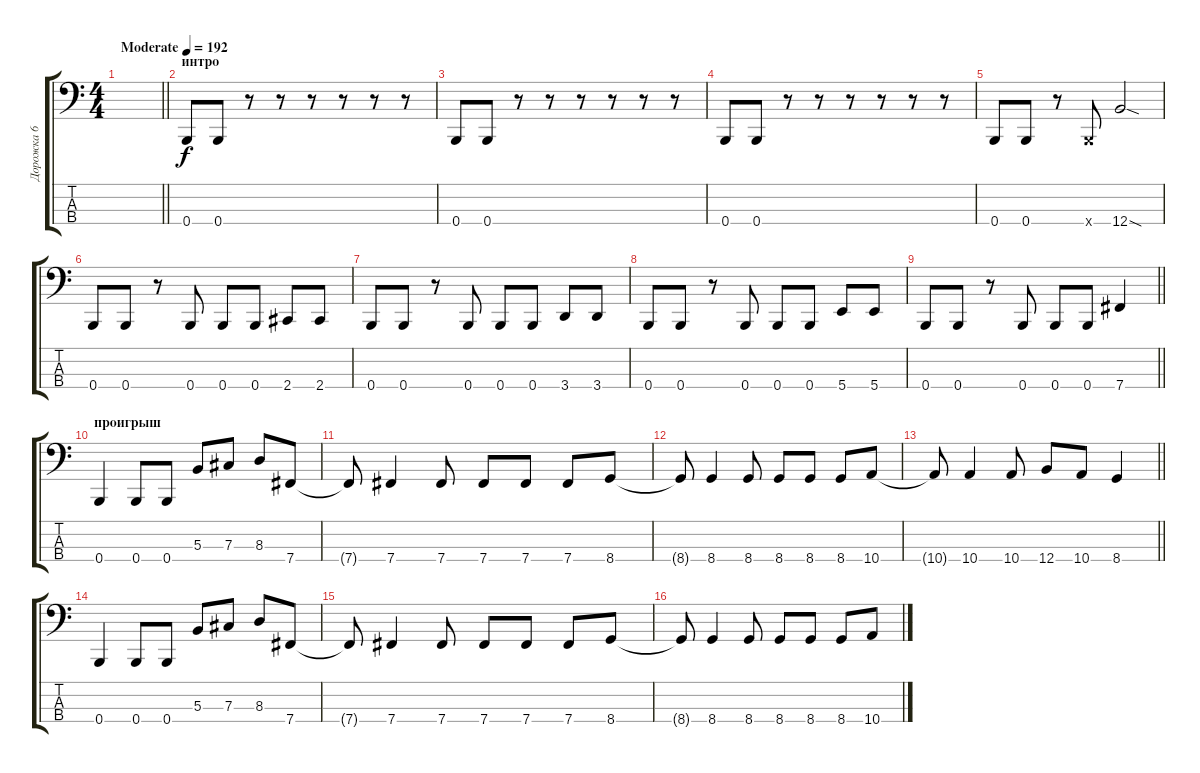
\track ("Дорожка 6" "Дорожка 6") {instrument electricbassfinger}
\staff {score tabs}
\tuning (E2 B1 Gb1 B0) {hide}
\ts (4 4)
\tempo (192 "Moderate")
\clef f4
\barLineRight lightlight
\ks c
|
\section ("" "интро")
0.4.8 0.4.8 r.8 r.8 r.8 r.8 r.8 r.8 |
0.4.8 0.4.8 r.8 r.8 r.8 r.8 r.8 r.8 |
0.4.8 0.4.8 r.8 r.8 r.8 r.8 r.8 r.8 |
0.4.8 0.4.8 r.8 0.4{x}.8 12.4{sod}.2{instrument slapbass1} |
0.4.8{instrument electricbassfinger} 0.4.8 r.8 0.4.8 0.4.8 0.4.8 2.4.8 2.4.8 |
0.4.8 0.4.8 r.8 0.4.8 0.4.8 0.4.8 3.4.8 3.4.8 |
0.4.8 0.4.8 r.8 0.4.8 0.4.8 0.4.8 5.4.8 5.4.8 |
\barLineRight lightlight
0.4.8 0.4.8 r.8 0.4.8 0.4.8 0.4.8 7.4.4 |
\section ("" "проигрыш")
0.4.4 0.4.8 0.4.8 5.3.8 7.3.8 8.3.8 7.4.8 |
7.4{t}.8 7.4.4 7.4.8 7.4.8 7.4.8 7.4.8 8.4.8 |
8.4{t}.8 8.4.4 8.4.8 8.4.8 8.4.8 8.4.8 10.4.8 |
\barLineRight lightlight
10.4{t}.8 10.4.4 10.4.8 12.4.8 10.4.8 8.4.4 |
0.4.4 0.4.8 0.4.8 5.3.8 7.3.8 8.3.8 7.4.8 |
7.4{t}.8 7.4.4 7.4.8 7.4.8 7.4.8 7.4.8 8.4.8 |
8.4{t}.8 8.4.4 8.4.8 8.4.8 8.4.8 8.4.8 10.4.8
